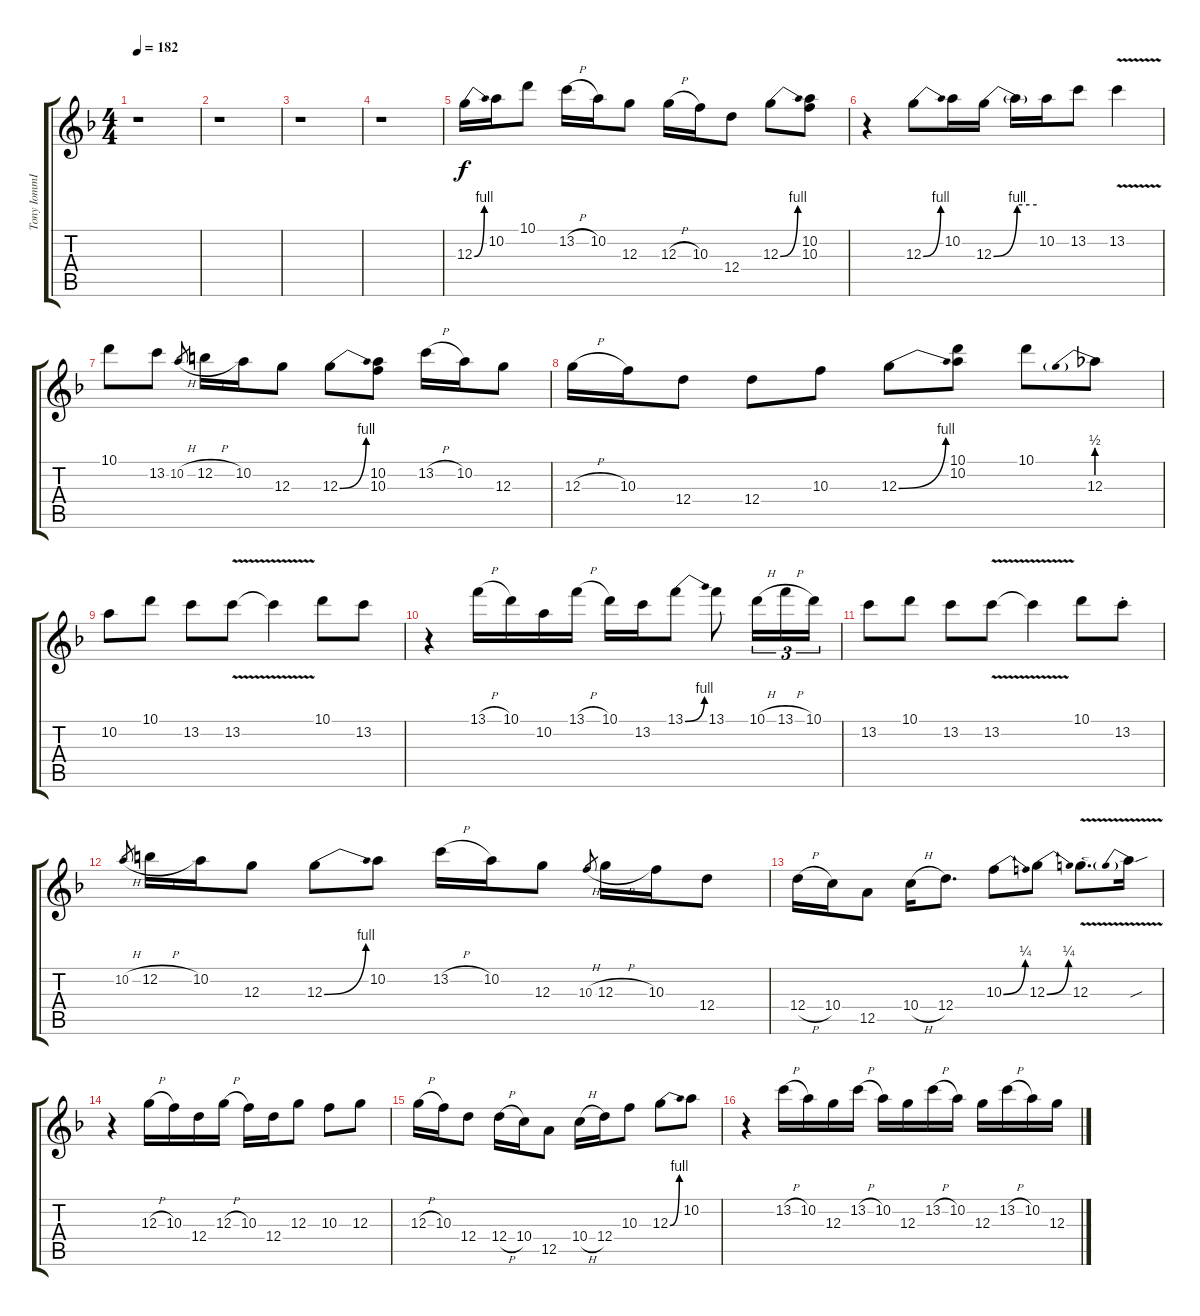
\track ("Tony IommI Distortion (Lead II)" "Tony IommI") {instrument distortionguitar}
\staff {score tabs}
\tuning (E4 B3 G3 D3 A2 E2) {hide}
\ts (4 4)
\tempo 182
\clef g2
\ks f
r.1{dy f} |
r.1 |
r.1 |
r.1 |
12.3{be (bend 0 0 60 4)}.16 10.2.16 10.1.8 13.2{h}.16 10.2.16 12.3.8 12.3{h}.16 10.3.16 12.4.8 12.3{be (bend 0 0 60 4)}.8 (10.2 10.3).8 |
r.4 12.3{be (bend 0 0 60 4)}.8 10.2.16 12.3{be (bend 0 0 60 4)}.16 12.3{be (hold 0 4 60 4) t}.16 10.2.16 13.2.8 13.2{v}.4 |
10.1.8 13.2.8 10.2{h}.8{gr} 12.2{h}.16 10.2.16 12.3.8 12.3{be (bend 0 0 60 4)}.8 (10.2 10.3).8 13.2{h}.16 10.2.16 12.3.8 |
12.3{h}.16 10.3.16 12.4.8 12.4.8 10.3.8 12.3{be (bend 0 0 60 4)}.8 (10.1 10.2).8 10.1.8 12.3{be (prebend 0 2 60 2)}.8 |
10.2.8 10.1.8 13.2.8 13.2{v}.8 13.2{v t}.4 10.1.8 13.2.8 |
r.4 13.1{h}.16 10.1.16 10.2.16 13.1{h}.16 10.1.16 13.2.16 13.1{be (bend 0 0 60 4)}.8 13.1.8 10.1{h}.16{tu (3 2)} 13.1{h}.16{tu (3 2)} 10.1.16{tu (3 2)} |
13.2.8 10.1.8 13.2.8 13.2{v}.8 13.2{v t}.4 10.1.8 13.2{st}.8 |
10.2{h}.8{gr} 12.2{h}.16 10.2.16 12.3.8 12.3{be (bend 0 0 60 4)}.8 10.2.8 13.2{h}.16 10.2.16 12.3.8 10.3{h}.8{gr} 12.3{h}.16 10.3.16 12.4.8 |
12.4{h}.16 10.4.16 12.5.8 10.4{h}.16 12.4.8{d} 10.3{be (bend 0 0 60 1)}.8 12.3{be (bend 0 0 60 1)}.8 12.3{v}.8{d} 12.3{be (prebend 0 4 60 4) sou t}.16 |
r.4 12.3{h}.16 10.3.16 12.4.16 12.3{h}.16 10.3.16 12.4.16 12.3.8 10.3.8 12.3.8 |
12.3{h}.16 10.3.16 12.4.8 12.4{h}.16 10.4.16 12.5.8 10.4{h}.16 12.4.16 10.3.8 12.3{be (bend 0 0 60 4)}.8 10.2.8 |
r.4 13.2{h}.16 10.2.16 12.3.16 13.2{h}.16 10.2.16 12.3.16 13.2{h}.16 10.2.16 12.3.16 13.2{h}.16 10.2.16 12.3.16
